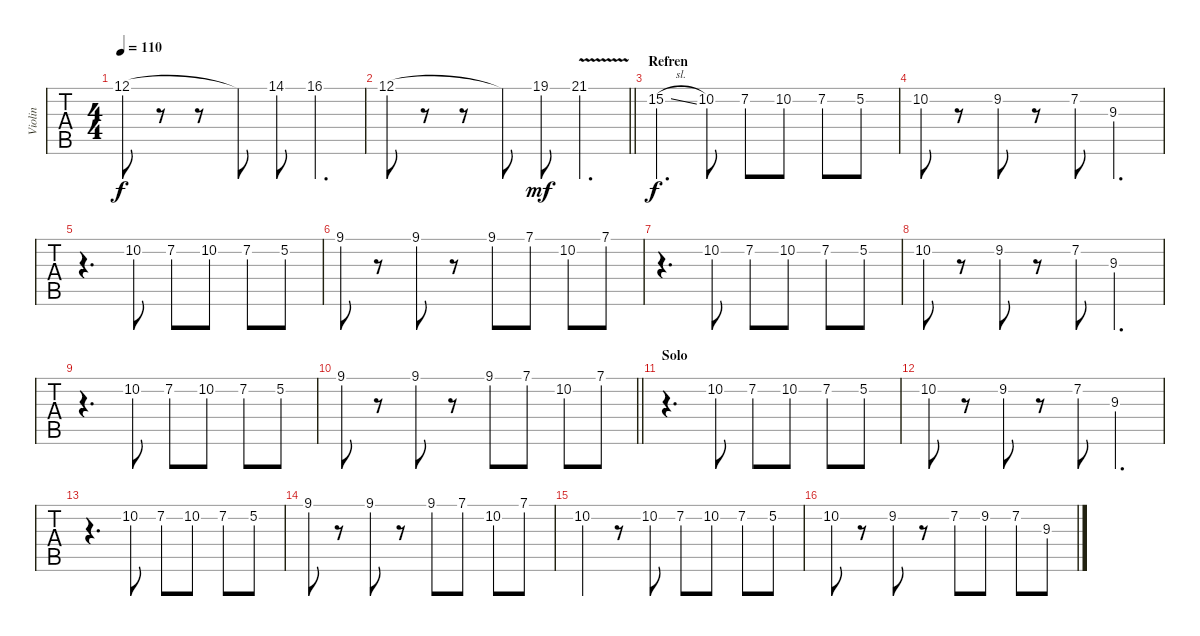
\track ("Violin" "Violin") {instrument violin}
\staff {tabs}
\tuning (E4 B3 G3 D3 A2 E2) {hide}
\ts (4 4)
\tempo 110
\clef g2
\ks c
12.1.8{dy f} r.8 r.8 12.1{t}.8 14.1.8 16.1.4{d} |
\barLineRight lightlight
12.1.8 r.8 r.8 12.1{t}.8 19.1.8{dy mf} 21.1{v}.4{d} |
\section ("" "Refren")
15.2{sl}.4{d dy f} 10.2.8 7.2.8 10.2.8 7.2.8 5.2.8 |
10.2.8 r.8 9.2.8 r.8 7.2.8 9.3.4{d} |
r.4{d} 10.2.8 7.2.8 10.2.8 7.2.8 5.2.8 |
9.1.8 r.8 9.1.8 r.8 9.1.8 7.1.8 10.2.8 7.1.8 |
r.4{d} 10.2.8 7.2.8 10.2.8 7.2.8 5.2.8 |
10.2.8 r.8 9.2.8 r.8 7.2.8 9.3.4{d} |
r.4{d} 10.2.8 7.2.8 10.2.8 7.2.8 5.2.8 |
\barLineRight lightlight
9.1.8 r.8 9.1.8 r.8 9.1.8 7.1.8 10.2.8 7.1.8 |
\section ("" "Solo")
r.4{d} 10.2.8 7.2.8 10.2.8 7.2.8 5.2.8 |
10.2.8 r.8 9.2.8 r.8 7.2.8 9.3.4{d} |
r.4{d} 10.2.8 7.2.8 10.2.8 7.2.8 5.2.8 |
9.1.8 r.8 9.1.8 r.8 9.1.8 7.1.8 10.2.8 7.1.8 |
10.2.4 r.8 10.2.8 7.2.8 10.2.8 7.2.8 5.2.8 |
10.2.8 r.8 9.2.8 r.8 7.2.8 9.2.8 7.2.8 9.3.8
